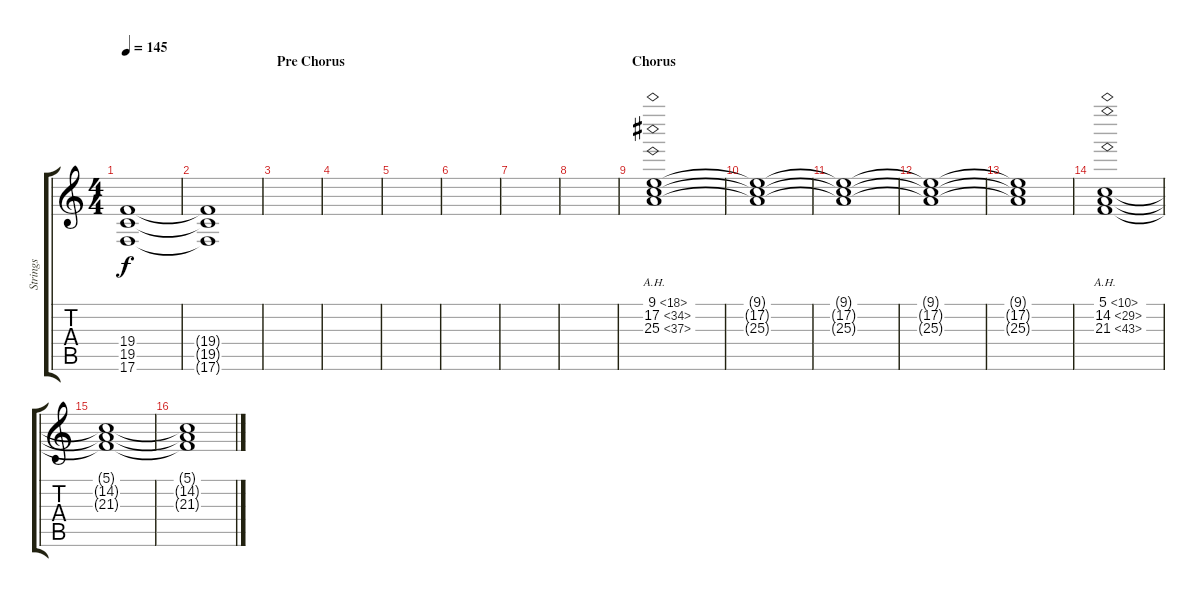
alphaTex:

\track ("Strings" "Strings") {instrument stringensemble1}
\staff {score tabs}
\tuning (C4 G3 Eb3 Bb2 F2 C2) {hide}
\ts (4 4)
\tempo 145
\clef g2
\ks c
(19.4{t} 19.5{t} 17.6{t}).1{dy f} |
(19.4{t} 19.5{t} 17.6{t}).1 |
\section ("" "Pre Chorus")
|
|
|
|
|
|
\section ("" "Chorus")
(9.1{ah 9} 17.2{ah 17} 25.3{ah 12}).1 |
(9.1{t} 17.2{t} 25.3{t}).1 |
(9.1{t} 17.2{t} 25.3{t}).1 |
(9.1{t} 17.2{t} 25.3{t}).1 |
(9.1{t} 17.2{t} 25.3{t}).1 |
(5.1{ah 5} 14.2{ah 15} 21.3{ah 22}).1 |
(5.1{t} 14.2{t} 21.3{t}).1 |
(5.1{t} 14.2{t} 21.3{t}).1
